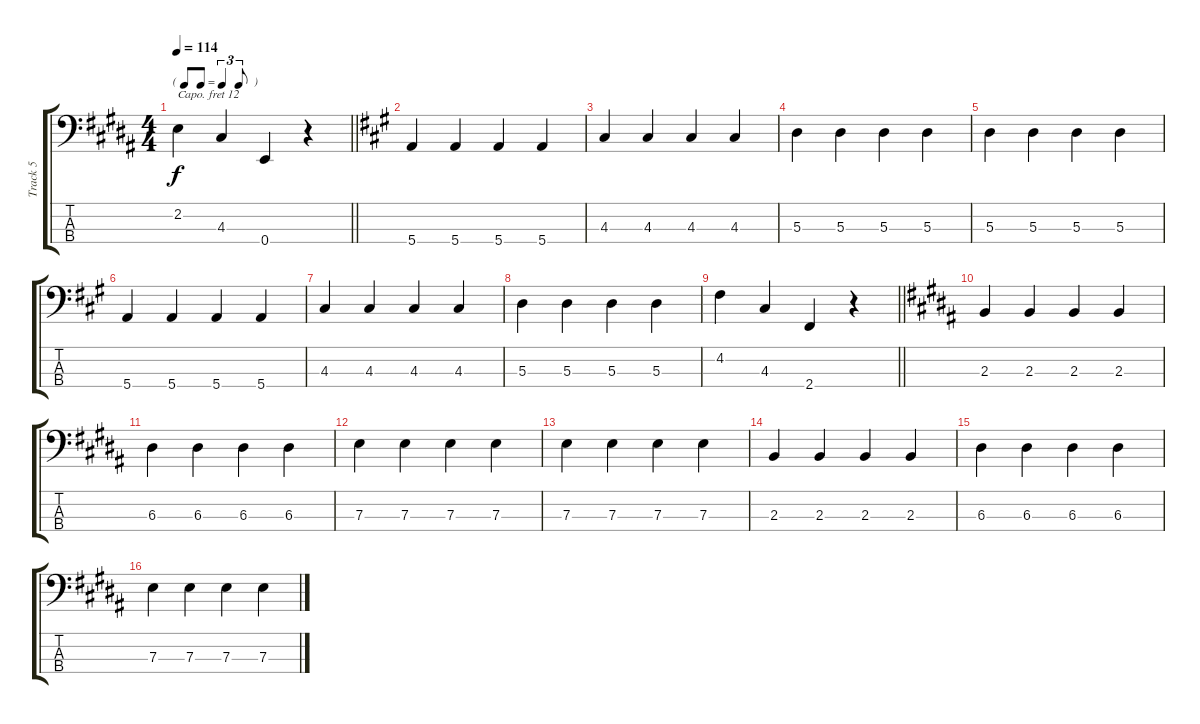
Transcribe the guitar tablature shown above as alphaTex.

\track ("Track 5" "Track 5") {instrument acousticgrandpiano}
\staff {score tabs}
\capo 12
\tuning (G2 D2 A1 E1) {hide}
\ts (4 4)
\tf triplet8th
\tempo 114
\clef f4
\barLineRight lightlight
\ks b
2.2.4{dy f} 4.3.4 0.4.4 r.4 |
\ks a
5.4.4 5.4.4 5.4.4 5.4.4 |
4.3.4 4.3.4 4.3.4 4.3.4 |
5.3.4 5.3.4 5.3.4 5.3.4 |
5.3.4 5.3.4 5.3.4 5.3.4 |
5.4.4 5.4.4 5.4.4 5.4.4 |
4.3.4 4.3.4 4.3.4 4.3.4 |
5.3.4 5.3.4 5.3.4 5.3.4 |
\barLineRight lightlight
4.2.4 4.3.4 2.4.4 r.4 |
\ks b
2.3.4 2.3.4 2.3.4 2.3.4 |
6.3.4 6.3.4 6.3.4 6.3.4 |
7.3.4 7.3.4 7.3.4 7.3.4 |
7.3.4 7.3.4 7.3.4 7.3.4 |
2.3.4 2.3.4 2.3.4 2.3.4 |
6.3.4 6.3.4 6.3.4 6.3.4 |
7.3.4 7.3.4 7.3.4 7.3.4
